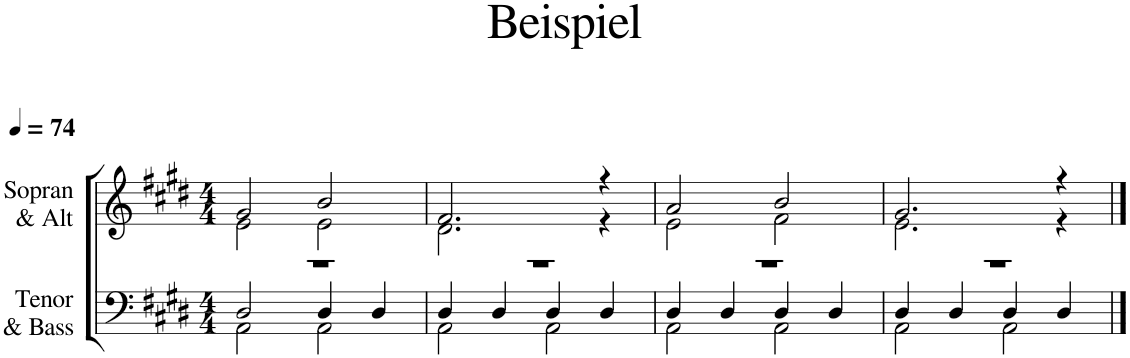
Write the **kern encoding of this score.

**kern	**kern
*part2	*part1
*staff2	*staff1
*I"Tenor &amp; Bass	*I"Sopran &amp; Alt
*I'T. B.	*I'S. A.
*clefF4	*clefG2
*k[f#c#g#d#]	*k[f#c#g#d#]
*M4/4	*M4/4
*MM74	*MM74
=1	=1
*^	*^
*	*^	*	*
1r	2D#/	2AA\	2g#/	2e\
.	4D#/	2AA\	2b/	2e\
.	4D#/	.	.	.
=2	=2	=2	=2	=2
1r	4D#/	2AA\	2.f#/	2.d#\
.	4D#/	.	.	.
.	4D#/	2AA\	.	.
.	4D#/	.	4r	4r
=3	=3	=3	=3	=3
1r	4D#/	2AA\	2a/	2e\
.	4D#/	.	.	.
.	4D#/	2AA\	2b/	2f#\
.	4D#/	.	.	.
=4	=4	=4	=4	=4
1r	4D#/	2AA\	2.g#/	2.e\
.	4D#/	.	.	.
.	4D#/	2AA\	.	.
.	4D#/	.	4r	4r
*v	*v	*v	*	*
*	*v	*v
==	==
*-	*-
